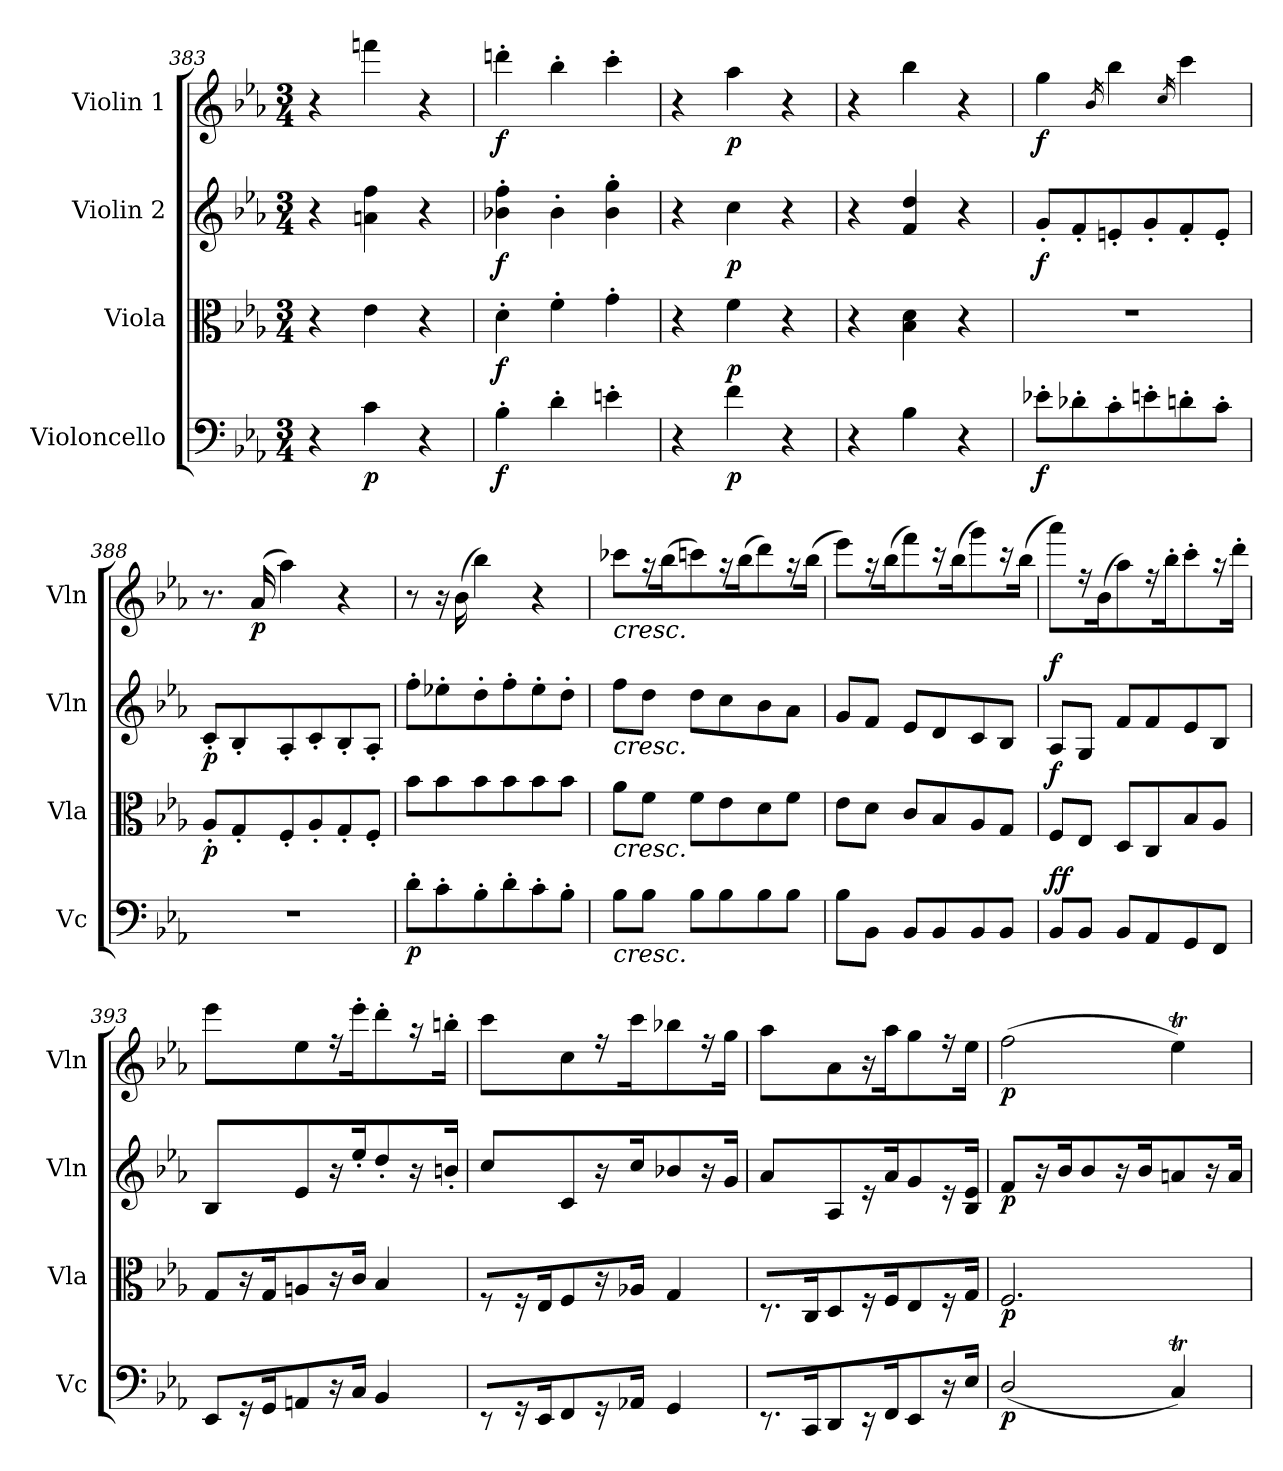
**kern	**dynam	**kern	**dynam	**kern	**dynam	**kern	**dynam
*part4	*part4	*part3	*part3	*part2	*part2	*part1	*part1
*staff4	*staff4	*staff3	*staff3	*staff2	*staff2	*staff1	*staff1
*I"Violoncello	*	*I"Viola	*	*I"Violin 2	*	*I"Violin 1	*
*I'Vc	*	*I'Vla	*	*I'Vln	*	*I'Vln	*
*clefF4	*	*clefC3	*	*clefG2	*	*clefG2	*
*k[b-e-a-]	*	*k[b-e-a-]	*	*k[b-e-a-]	*	*k[b-e-a-]	*
*M3/4	*	*M3/4	*	*M3/4	*	*M3/4	*
=383	=383	=383	=383	=383	=383	=383	=383
4r	.	4r	.	4r	.	4r	.
!	!LO:DY:b	!	!	!	!	!	!
4c\	p	4e-\	.	4an\ 4ff\	.	4fffn\	.
4r	.	4r	.	4r	.	4r	.
=384	=384	=384	=384	=384	=384	=384	=384
!	!LO:DY:b	!	!LO:DY:b	!	!LO:DY:b	!	!LO:DY:b
4B-'\	f	4d'\	f	4b-X\' 4ff\'	f	4dddn'\	f
4d'\	.	4f'\	.	4b-'\	.	4bb-'\	.
4en'\	.	4g'\	.	4b-\' 4gg\'	.	4ccc'\	.
=385	=385	=385	=385	=385	=385	=385	=385
4r	.	4r	.	4r	.	4r	.
!	!LO:DY:b	!	!LO:DY:b	!	!LO:DY:b	!	!LO:DY:b
4f\	p	4f\	p	4cc\	p	4aa-\	p
4r	.	4r	.	4r	.	4r	.
=386	=386	=386	=386	=386	=386	=386	=386
4r	.	4r	.	4r	.	4r	.
4B-\	.	4B-\ 4d\	.	4f/ 4dd/	.	4bb-\	.
4r	.	4r	.	4r	.	4r	.
=387	=387	=387	=387	=387	=387	=387	=387
!	!LO:DY:b	!	!	!	!LO:DY:b	!	!LO:DY:b
8e-X'\L	f	2.r	.	8g'/L	f	4gg\	f
8d-X'\	.	.	.	8f'/	.	.	.
.	.	.	.	.	.	16qb-/	.
8c'\	.	.	.	8en'/	.	4bb-\	.
8en'\	.	.	.	8g'/	.	.	.
.	.	.	.	.	.	16qcc/	.
8dn'\	.	.	.	8f'/	.	4ccc\	.
8c'\J	.	.	.	8e'/J	.	.	.
=388	=388	=388	=388	=388	=388	=388	=388
!	!	!	!LO:DY:b	!	!LO:DY:b	!	!
2.r	.	8A-'/L	p	8c'/L	p	8.r	.
.	.	8G'/	.	8B-'/	.	.	.
!	!	!	!	!	!	!	!LO:DY:b
.	.	.	.	.	.	(16a-/	p
.	.	8F'/	.	8A-'/	.	4aa-\)	.
.	.	8A-'/	.	8c'/	.	.	.
.	.	8G'/	.	8B-'/	.	4r	.
.	.	8F'/J	.	8A-'/J	.	.	.
!!LO:LB:g=z
=389	=389	=389	=389	=389	=389	=389	=389
!	!LO:DY:b	!	!	!	!	!	!
8d'\L	p	8b-\L	.	8ff'\L	.	8r	.
8c'\	.	8b-\	.	8ee-X'\	.	16r	.
.	.	.	.	.	.	(16b-\	.
8B-'\	.	8b-\	.	8dd'\	.	4bb-\)	.
8d'\	.	8b-\	.	8ff'\	.	.	.
8c'\	.	8b-\	.	8ee-'\	.	4r	.
8B-'\J	.	8b-\J	.	8dd'\J	.	.	.
!!LO:LB:g=z
=390	=390	=390	=390	=390	=390	=390	=390
*	*	*	*	*	*	*^	*
!	!	!	!	!	!	!LO:TX:b:i:t=cresc.	!	!
!	!	!	!	!LO:TX:b:i:t=cresc.	!	!	!	!
!	!	!LO:TX:b:i:t=cresc.	!	!	!	!	!	!
!LO:TX:b:i:t=cresc.	!	!	!	!	!	!	!	!
8B-\L	.	8a-\L	.	8ff\L	.	8ccc-X\L	2ryy	.
8B-\J	.	8f\J	.	8dd\J	.	16r	.	.
.	.	.	.	.	.	(16bb-\JJ	.	.
8B-\L	.	8f\L	.	8dd\L	.	8cccn\L)	.	.
8B-\	.	8e-\	.	8cc\	.	16r	.	.
.	.	.	.	.	.	(16bb-\JJ	.	.
8B-\	.	8d\	.	8b-\	.	8ddd\L)	4ryy	.
8B-\J	.	8f\J	.	8a-\J	.	16r	.	.
.	.	.	.	.	.	(16bb-\JJ	.	.
=391	=391	=391	=391	=391	=391	=391	=391	=391
8B-\L	.	8e-\L	.	8g/L	.	8eee-\L)	8ryy	.
8BB-\J	.	8d\J	.	8f/J	.	16r	4.ryy	.
.	.	.	.	.	.	(16bb-\JJ	.	.
8BB-/L	.	8c/L	.	8e-/L	.	8fff\L)	.	.
8BB-/	.	8B-/	.	8d/	.	16r	.	.
.	.	.	.	.	.	(16bb-\JJ	.	.
8BB-/	.	8A-/	.	8c/	.	8ggg\L)	4ryy	.
8BB-/J	.	8G/J	.	8B-/J	.	16r	.	.
.	.	.	.	.	.	(16bb-\JJ	.	.
*	*	*	*	*	*	*v	*v	*
=392	=392	=392	=392	=392	=392	=392	=392
!	!LO:DY:a	!	!	!	!	!	!
!	!LO:DY:n=1:b	!	!LO:DY:a	!	!LO:DY:a	!	!
8BB-/L	f f	8F/L	f	8A-/L	f	8aaa-\L)	.
8BB-/J	.	8E-/J	.	8G/J	.	16r	.
.	.	.	.	.	.	(16b-\JJ	.
8BB-/L	.	8D/L	.	8f/L	.	8aa-\L)	.
8AA-/	.	8C/	.	8f/	.	16r	.
.	.	.	.	.	.	16bb-'\JJ	.
8GG/	.	8B-/	.	8e-/	.	8ccc'\L	.
8FF/J	.	8A-/J	.	8B-/J	.	16r	.
.	.	.	.	.	.	16ddd'\JJ	.
=393	=393	=393	=393	=393	=393	=393	=393
*^	*	*	*	*	*	*	*
8EE-/L	2ryy	.	8G/L	.	4B-/	.	4eee-\	.
16r	.	.	16r	.	.	.	.	.
16GG/JJ	.	.	16G/JJ	.	.	.	.	.
8AAn/L	.	.	8An/L	.	8e-/L	.	8ee-\L	.
16r	.	.	16r	.	16r	.	16r	.
16C/JJ	.	.	16c/JJ	.	16ee-'/JJ	.	16eee-'\JJ	.
4BB-/	4ryy	.	4B-/	.	8dd'\L	.	8ddd'\L	.
.	.	.	.	.	16r	.	16r	.
.	.	.	.	.	16bn'\JJ	.	16bbn'\JJ	.
*v	*v	*	*	*	*	*	*	*
=394	=394	=394	=394	=394	=394	=394	=394
8r	.	8r	.	4cc\	.	4ccc\	.
16r	.	16r	.	.	.	.	.
16EE-/	.	16E-/	.	.	.	.	.
8FF/L	.	8F/L	.	8c/L	.	8cc\L	.
16r	.	16r	.	16r	.	16r	.
16AA-X/JJ	.	16A-X/JJ	.	16cc/JJ	.	16ccc\JJ	.
4GG/	.	4G/	.	8b-X/L	.	8bb-X\L	.
.	.	.	.	16r	.	16r	.
.	.	.	.	16g/JJ	.	16gg\JJ	.
!!LO:PB:g=z
=395	=395	=395	=395	=395	=395	=395	=395
8.r	.	8.r	.	4a-/	.	4aa-\	.
16CC/KL	.	16C/KL	.	.	.	.	.
8DD/	.	8D/	.	8A-/L	.	8a-\L	.
16r	.	16r	.	16r	.	16r	.
16FF/JJ	.	16F/JJ	.	16a-/JJ	.	16aa-\JJ	.
8EE-/L	.	8E-/L	.	8g/L	.	8gg\L	.
16r	.	16r	.	16r	.	16r	.
16E-/JJ	.	16G/JJ	.	16B-/ 16e-/JJ	.	16ee-\JJ	.
=396	=396	=396	=396	=396	=396	=396	=396
!	!LO:DY:b	!	!LO:DY:b	!	!LO:DY:b	!	!LO:DY:b
(<2D/	p	2.F/	p	8f/L	p	(2ff\	p
.	.	.	.	16r	.	.	.
.	.	.	.	16b-/JJ	.	.	.
.	.	.	.	8b-\L	.	.	.
.	.	.	.	16r	.	.	.
.	.	.	.	16b-\JJ	.	.	.
4CT/)	.	.	.	8an/L	.	4ee-T\)	.
.	.	.	.	16r	.	.	.
.	.	.	.	16a/JJ	.	.	.
=	=	=	=	=	=	=	=
*-	*-	*-	*-	*-	*-	*-	*-
